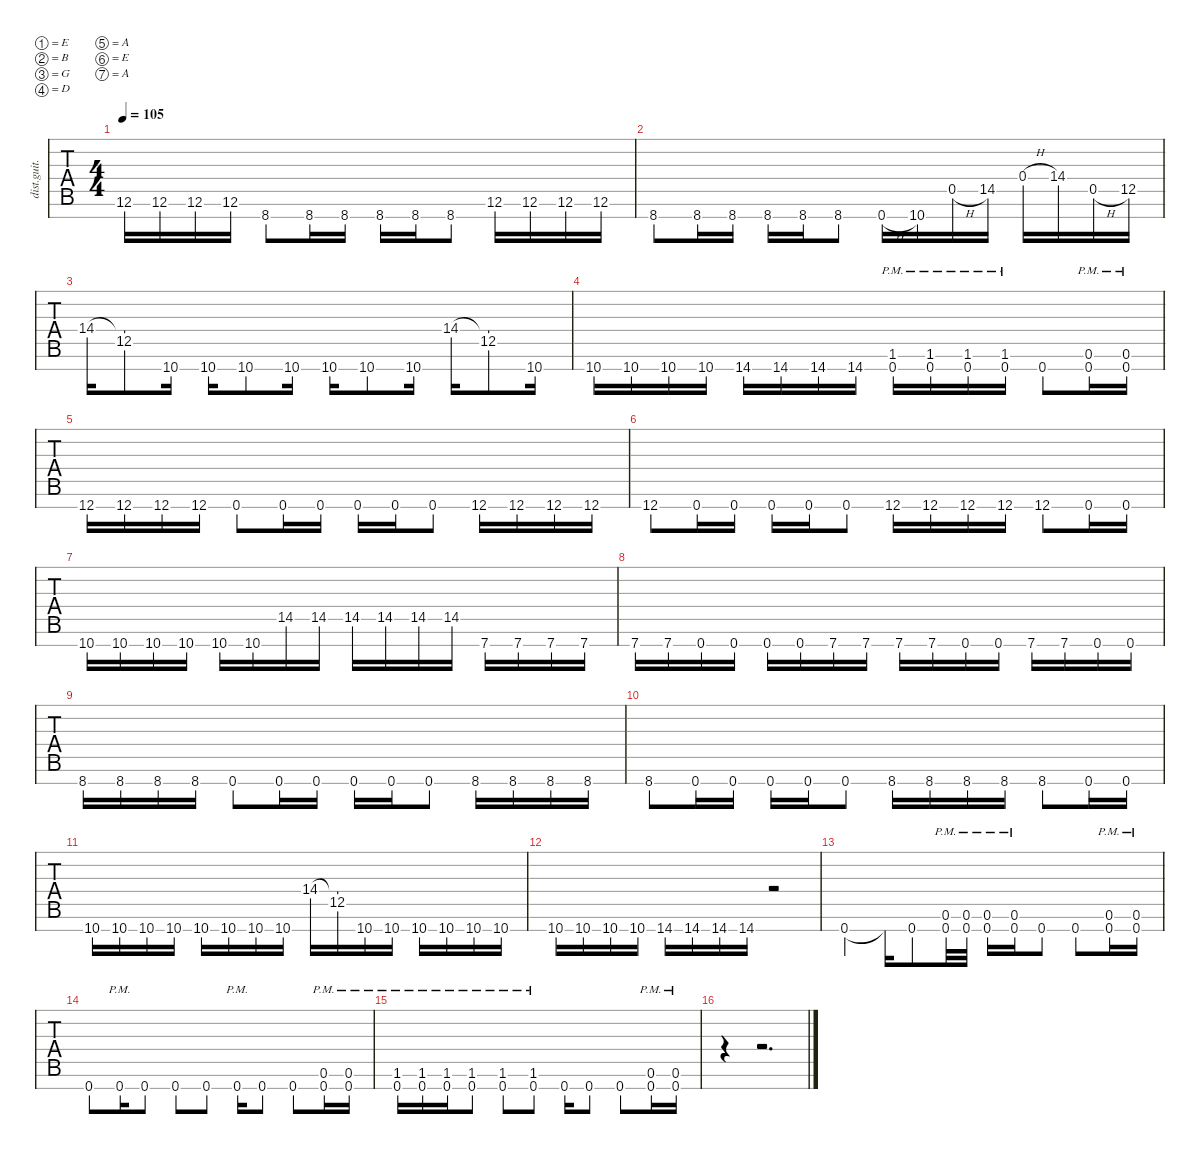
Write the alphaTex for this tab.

\defaultSystemsLayout 4
\hideDynamics
\bracketExtendMode nobrackets
\track ("Rhythm Guitar" "dist.guit.") {instrument distortionguitar}
\staff {tabs}
\tuning (E4 B3 G3 D3 A2 E2 A1)
\ts (4 4)
\tempo 105
\clef g2
\ks c
12.6.16{dy mf} 12.6.16 12.6.16 12.6.16 8.7.8 8.7.16 8.7.16 8.7.16 8.7.16 8.7.8 12.6.16 12.6.16 12.6.16 12.6.16 |
8.7.8 8.7.16 8.7.16 8.7.16 8.7.16 8.7.8 0.7{h}.16 10.7.16 0.5{h}.16 14.5.16 0.4{h}.16 14.4.16 0.5{h}.16 12.5.16 |
14.4.16 (14.4{t} 12.5).8 10.7.16 10.7.16 10.7.8 10.7.16 10.7.16 10.7.8 10.7.16 14.4.16 (14.4{t} 12.5).8 10.7.16 |
10.7.16 10.7.16 10.7.16 10.7.16 14.7.16 14.7.16 14.7.16 14.7.16 (1.6{pm} 0.7{pm}).16 (1.6{pm} 0.7{pm}).16 (1.6{pm} 0.7{pm}).16 (1.6{pm} 0.7{pm}).16 0.7.8 (0.6{pm} 0.7{pm}).16 (0.6{pm} 0.7{pm}).16 |
12.7.16 12.7.16 12.7.16 12.7.16 0.7.8 0.7.16 0.7.16 0.7.16 0.7.16 0.7.8 12.7.16 12.7.16 12.7.16 12.7.16 |
12.7.8 0.7.16 0.7.16 0.7.16 0.7.16 0.7.8 12.7.16 12.7.16 12.7.16 12.7.16 12.7.8 0.7.16 0.7.16 |
10.7.16 10.7.16 10.7.16 10.7.16 10.7.16 10.7.16 14.5.16 14.5.16 14.5.16 14.5.16 14.5.16 14.5.16 7.7.16 7.7.16 7.7.16 7.7.16 |
7.7.16 7.7.16 0.7.16 0.7.16 0.7.16 0.7.16 7.7.16 7.7.16 7.7.16 7.7.16 0.7.16 0.7.16 7.7.16 7.7.16 0.7.16 0.7.16 |
8.7.16 8.7.16 8.7.16 8.7.16 0.7.8 0.7.16 0.7.16 0.7.16 0.7.16 0.7.8 8.7.16 8.7.16 8.7.16 8.7.16 |
8.7.8 0.7.16 0.7.16 0.7.16 0.7.16 0.7.8 8.7.16 8.7.16 8.7.16 8.7.16 8.7.8 0.7.16 0.7.16 |
10.7.16 10.7.16 10.7.16 10.7.16 10.7.16 10.7.16 10.7.16 10.7.16 14.4.16 (14.4{t} 12.5).16 10.7.16 10.7.16 10.7.16 10.7.16 10.7.16 10.7.16 |
10.7.16 10.7.16 10.7.16 10.7.16 14.7.16 14.7.16 14.7.16 14.7.16 r.2 |
0.7.4 0.7{t}.16 0.7.8 (0.6{pm} 0.7{pm}).32 (0.6{pm} 0.7{pm}).32 (0.6{pm} 0.7{pm}).16 (0.6{pm} 0.7{pm}).16 0.7.8 0.7.8 (0.6{pm} 0.7{pm}).16 (0.6{pm} 0.7{pm}).16 |
0.7.8 0.7{pm}.16 0.7.8 0.7.8 0.7.8 0.7{pm}.16 0.7.8 0.7.8 (0.6{pm} 0.7{pm}).16 (0.6{pm} 0.7{pm}).16 |
(1.6{pm} 0.7{pm}).16 (1.6{pm} 0.7{pm}).16 (1.6{pm} 0.7{pm}).16 (1.6{pm} 0.7{pm}).8 (1.6{pm} 0.7{pm}).8 (1.6{pm} 0.7{pm}).8 0.7.16 0.7.8 0.7.8 (0.6{pm} 0.7{pm}).16 (0.6{pm} 0.7{pm}).16 |
r.4 r.2{d}
